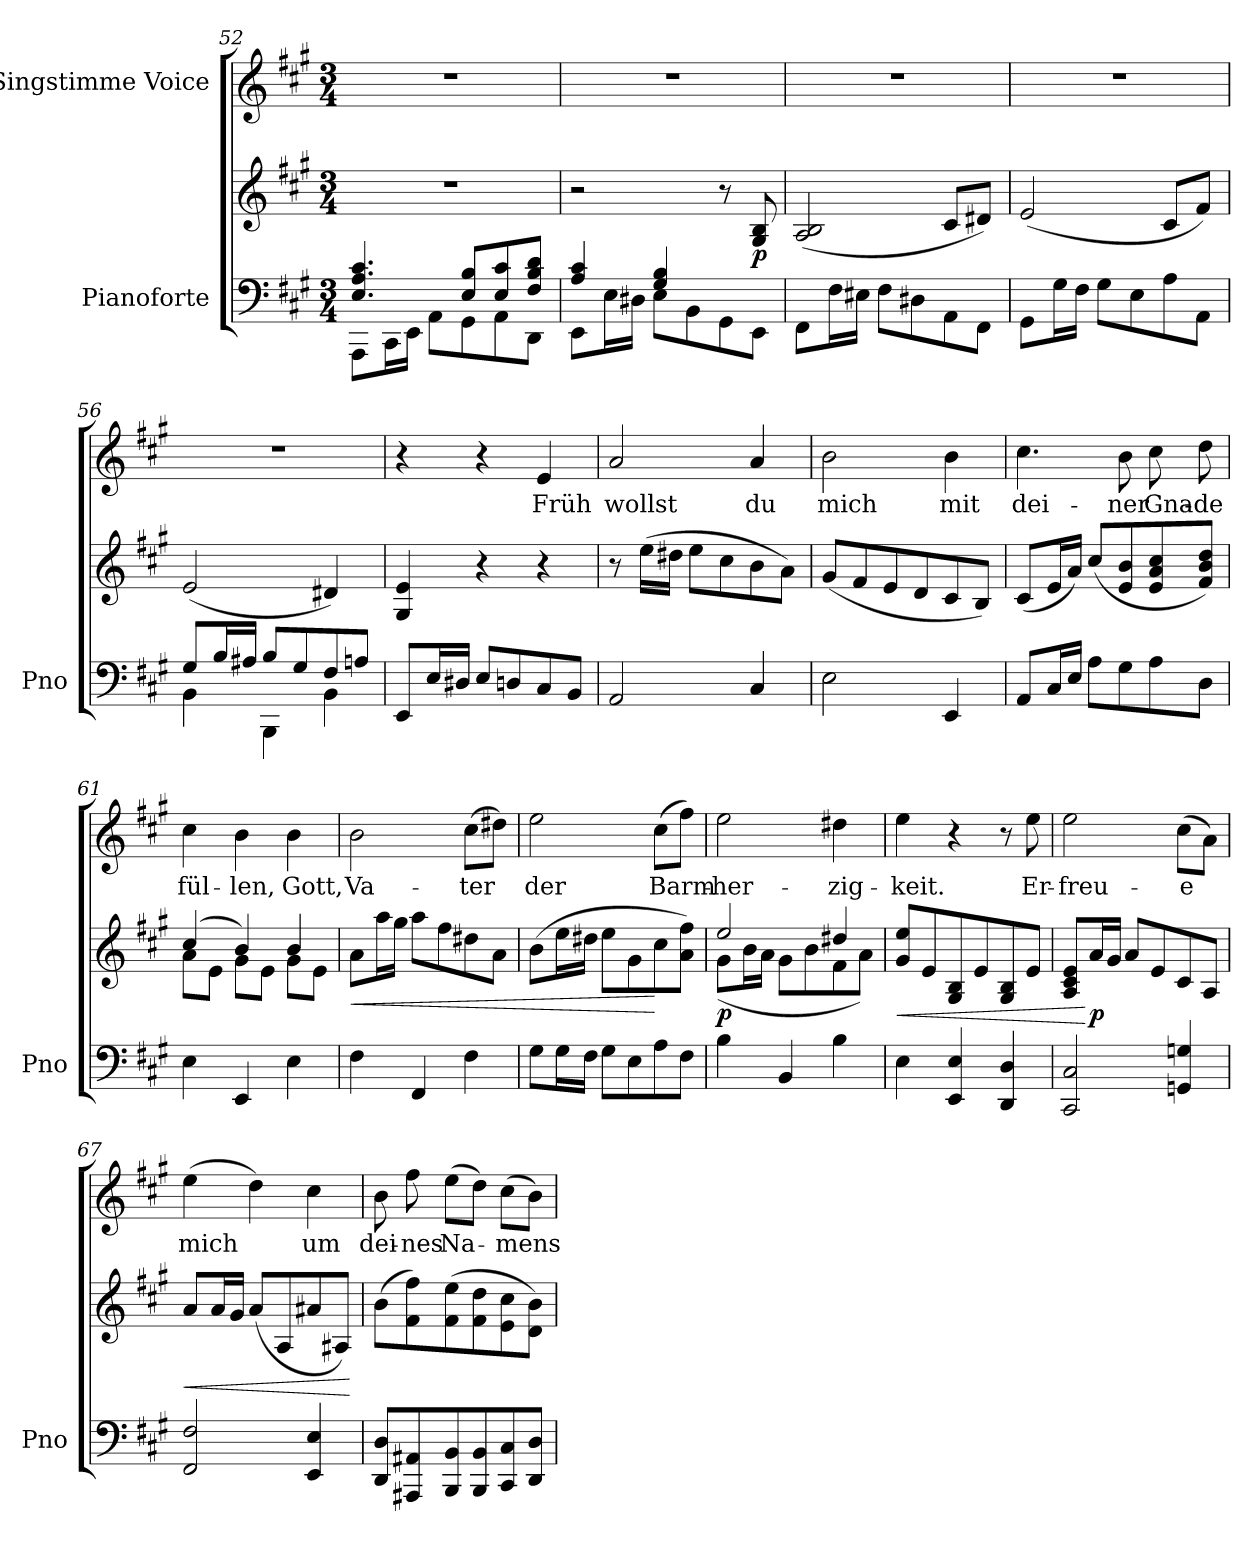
**kern	**kern	**dynam	**kern	**text
*part2	*part2	*part2	*part1	*part1
*staff3	*staff2	*staff2/3	*staff1	*staff1
*I"Pianoforte	*	*	*I"Singstimme Voice	*
*I'Pno	*	*	*	*
*clefF4	*clefG2	*	*clefG2	*
*k[f#c#g#]	*k[f#c#g#]	*	*k[f#c#g#]	*
*M3/4	*M3/4	*	*M3/4	*
=52	=52	=52	=52	=52
*^	*	*	*	*
4.E/ 4.A/ 4.c#/	8AAA\L	2.r	.	2.r	.
.	16CC#\L	.	.	.	.
.	16EE\JJ	.	.	.	.
.	8AA\L	.	.	.	.
8E/ 8B/L	8GG#\	.	.	.	.
8E/ 8c#/	8AA\	.	.	.	.
8F#/ 8B/ 8d/J	8DD\J	.	.	.	.
=53	=53	=53	=53	=53	=53
4A/ 4c#/	8EE\L	2r	.	2.r	.
.	16E\L	.	.	.	.
.	16D#X\JJ	.	.	.	.
4G#/ 4B/	8E\L	.	.	.	.
.	8BB\	.	.	.	.
4ryy	8GG#\	8r	.	.	.
!	!	!	!LO:DY:b	!	!
.	8EE\J	8G#/ 8B/	p	.	.
*v	*v	*	*	*	*
=54	=54	=54	=54	=54
8FF#\L	(2A/ 2B/	.	2.r	.
16F#\L	.	.	.	.
16E#X\JJ	.	.	.	.
8F#\L	.	.	.	.
8D#X\	.	.	.	.
8AA\	8c#/L	.	.	.
8FF#\J	8d#X/J)	.	.	.
=55	=55	=55	=55	=55
8GG#\L	(2e/	.	2.r	.
16G#\L	.	.	.	.
16F#\JJ	.	.	.	.
8G#\L	.	.	.	.
8E\	.	.	.	.
8A\	8c#/L	.	.	.
8AA\J	8f#/J)	.	.	.
!!LO:LB:g=z
=56	=56	=56	=56	=56
*^	*	*	*	*
8G#/L	4BB\	(2e/	.	2.r	.
16B/L	.	.	.	.	.
16A#X/JJ	.	.	.	.	.
8B/L	4BBB\	.	.	.	.
8G#/	.	.	.	.	.
8F#/	4BB\	4d#X/)	.	.	.
8An/J	.	.	.	.	.
*v	*v	*	*	*	*
=57	=57	=57	=57	=57
8EE/L	4G#/ 4e/	.	4r	.
16E/L	.	.	.	.
16D#X/JJ	.	.	.	.
8E/L	4r	.	4r	.
8Dn/	.	.	.	.
!	!	!	!	!LO:LY:b
8C#/	4r	.	4e/	Früh
8BB/J	.	.	.	.
=58	=58	=58	=58	=58
!	!	!	!	!LO:LY:b
2AA/	8r	.	2a/	wollst
.	(16ee\LL	.	.	.
.	16dd#X\JJ	.	.	.
.	8ee\L	.	.	.
.	8cc#\	.	.	.
!	!	!	!	!LO:LY:b
4C#/	8b\	.	4a/	du
.	8a\J)	.	.	.
=59	=59	=59	=59	=59
!	!	!	!	!LO:LY:b
2E\	(8g#/L	.	2b\	mich
.	8f#/	.	.	.
.	8e/	.	.	.
.	8d/	.	.	.
!	!	!	!	!LO:LY:b
4EE/	8c#/	.	4b\	mit
.	8B/J)	.	.	.
=60	=60	=60	=60	=60
!	!	!	!	!LO:LY:b
8AA/L	(8c#/L	.	4.cc#\	dei-
16C#/L	16e/L	.	.	.
16E/JJ	16a/JJ)	.	.	.
8A\L	(8cc#/L	.	.	.
!	!	!	!	!LO:LY:b
8G#\	8e/ 8b/	.	8b\	-ner
!	!	!	!	!LO:LY:b
8A\	8e/ 8a/ 8cc#/	.	8cc#\	Gna-
!	!	!	!	!LO:LY:b
8D\J	8f#/ 8b/ 8dd/J)	.	8dd\	-de
=61	=61	=61	=61	=61
*	*^	*	*	*
!	!	!	!	!	!LO:LY:b
4E\	(4cc#/	8a\L	.	4cc#\	fül-
.	.	8e\J	.	.	.
!	!	!	!	!	!LO:LY:b
4EE/	4b/)	8g#\L	.	4b\	-len,
.	.	8e\J	.	.	.
!	!	!	!	!	!LO:LY:b
4E\	4b/	8g#\L	.	4b\	Gott,
.	.	8e\J	.	.	.
!!LO:LB:g=z
=62	=62	=62	=62	=62	=62
!	!	!	!LO:HP:b	!	!LO:LY:b
*	*v	*v	*	*	*
4F#\	8a\L	<	2b\	Va-
.	16aa\L	.	.	.
.	16gg#\JJ	.	.	.
4FF#/	8aa\L	.	.	.
.	8ff#\	.	.	.
!	!	!	!	!LO:LY:b
4F#\	8dd#X\	.	(8cc#\L	-ter
.	8a\J	.	8dd#X\J)	.
=63	=63	=63	=63	=63
!	!	!	!	!LO:LY:b
8G#\L	(8b\L	.	2ee\	der
16G#\L	16ee\L	.	.	.
16F#\JJ	16dd#X\JJ	.	.	.
8G#\L	8ee\L	.	.	.
8E\	8g#\	.	.	.
!	!	!	!	!LO:LY:b
8A\	8cc#\	[	(8cc#\L	Barm-
8F#\J	8a\ 8ff#\J)	.	8ff#\J)	.
=64	=64	=64	=64	=64
*	*^	*	*	*
!	!	!	!LO:DY:b	!	!LO:LY:b
4B\	2ee/	(8g#\L	p	2ee\	-her-
.	.	16b\L	.	.	.
.	.	16a\JJ	.	.	.
4BB/	.	8g#\L	.	.	.
.	.	8b\	.	.	.
!	!	!	!	!	!LO:LY:b
4B\	4dd#X/	8f#\	.	4dd#X\	-zig-
.	.	8a\J)	.	.	.
=65	=65	=65	=65	=65	=65
!	!	!	!LO:HP:b	!	!LO:LY:b
*	*v	*v	*	*	*
4E\	8g#/ 8ee/L	<	4ee\	-keit.
.	8e/	.	.	.
4EE/ 4E/	8G#/ 8B/	.	4r	.
.	8e/	.	.	.
4DD/ 4D/	8G#/ 8B/	.	8r	.
!	!	!	!	!LO:LY:b
.	8e/J	.	8ee\	Er-
=66	=66	=66	=66	=66
!	!	!	!	!LO:LY:b
2CC#/ 2C#/	8A/ 8c#/ 8e/L	.	2ee\	-freu-
!	!	!LO:DY:n=1:b	!	!
.	16a/L	[ p	.	.
.	16g#/JJ	.	.	.
.	8a/L	.	.	.
.	8e/	.	.	.
!	!	!	!	!LO:LY:b
4GGn/ 4Gn/	8c#/	.	(8cc#\L	-e
.	8A/J	.	8a\J)	.
=67	=67	=67	=67	=67
!	!	!LO:HP:b	!	!LO:LY:b
2FF#/ 2F#/	8a/L	<	(4ee\	mich
.	16a/L	.	.	.
.	16g#/JJ	.	.	.
.	(8a/L	.	4dd\)	.
.	8A/	.	.	.
!	!	!	!	!LO:LY:b
4EE/ 4E/	8a#X/	.	4cc#\	um
.	8A#X/J)	.	.	.
.	.	[	.	.
!!LO:LB:g=z
=68	=68	=68	=68	=68
!	!	!	!	!LO:LY:b
8DD/ 8D/L	(8b\L	.	8b\	dei-
!	!	!	!	!LO:LY:b
8AAA#X/ 8AA#X/	8f#\ 8ff#\)	.	8ff#\	-nes
!	!	!	!	!LO:LY:b
8BBB/ 8BB/	(8f#\ 8ee\	.	(8ee\L	Na-
8BBB/ 8BB/	8f#\ 8dd\	.	8dd\J)	.
!	!	!	!	!LO:LY:b
8CC#/ 8C#/	8e\ 8cc#\	.	(8cc#\L	-mens
8DD/ 8D/J	8d\ 8b\J)	.	8b\J)	.
=	=	=	=	=
*-	*-	*-	*-	*-
